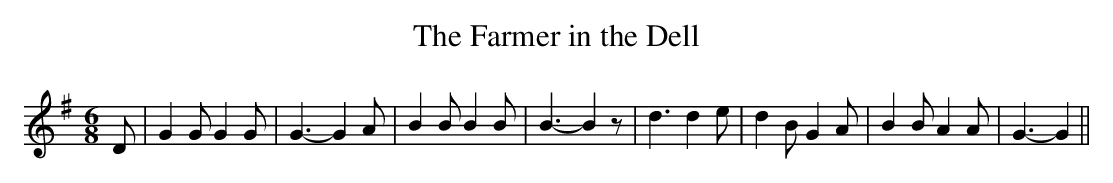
X:1
T:The Farmer in the Dell
M:6/8
L:1/4
K:G
 D/2| G G/2 G G/2| G3/2- G A/2| B B/2 B B/2| B3/2- B z/2| d3/2 d e/2|\
 d B/2 G A/2| B B/2 A A/2| G3/2- G||
